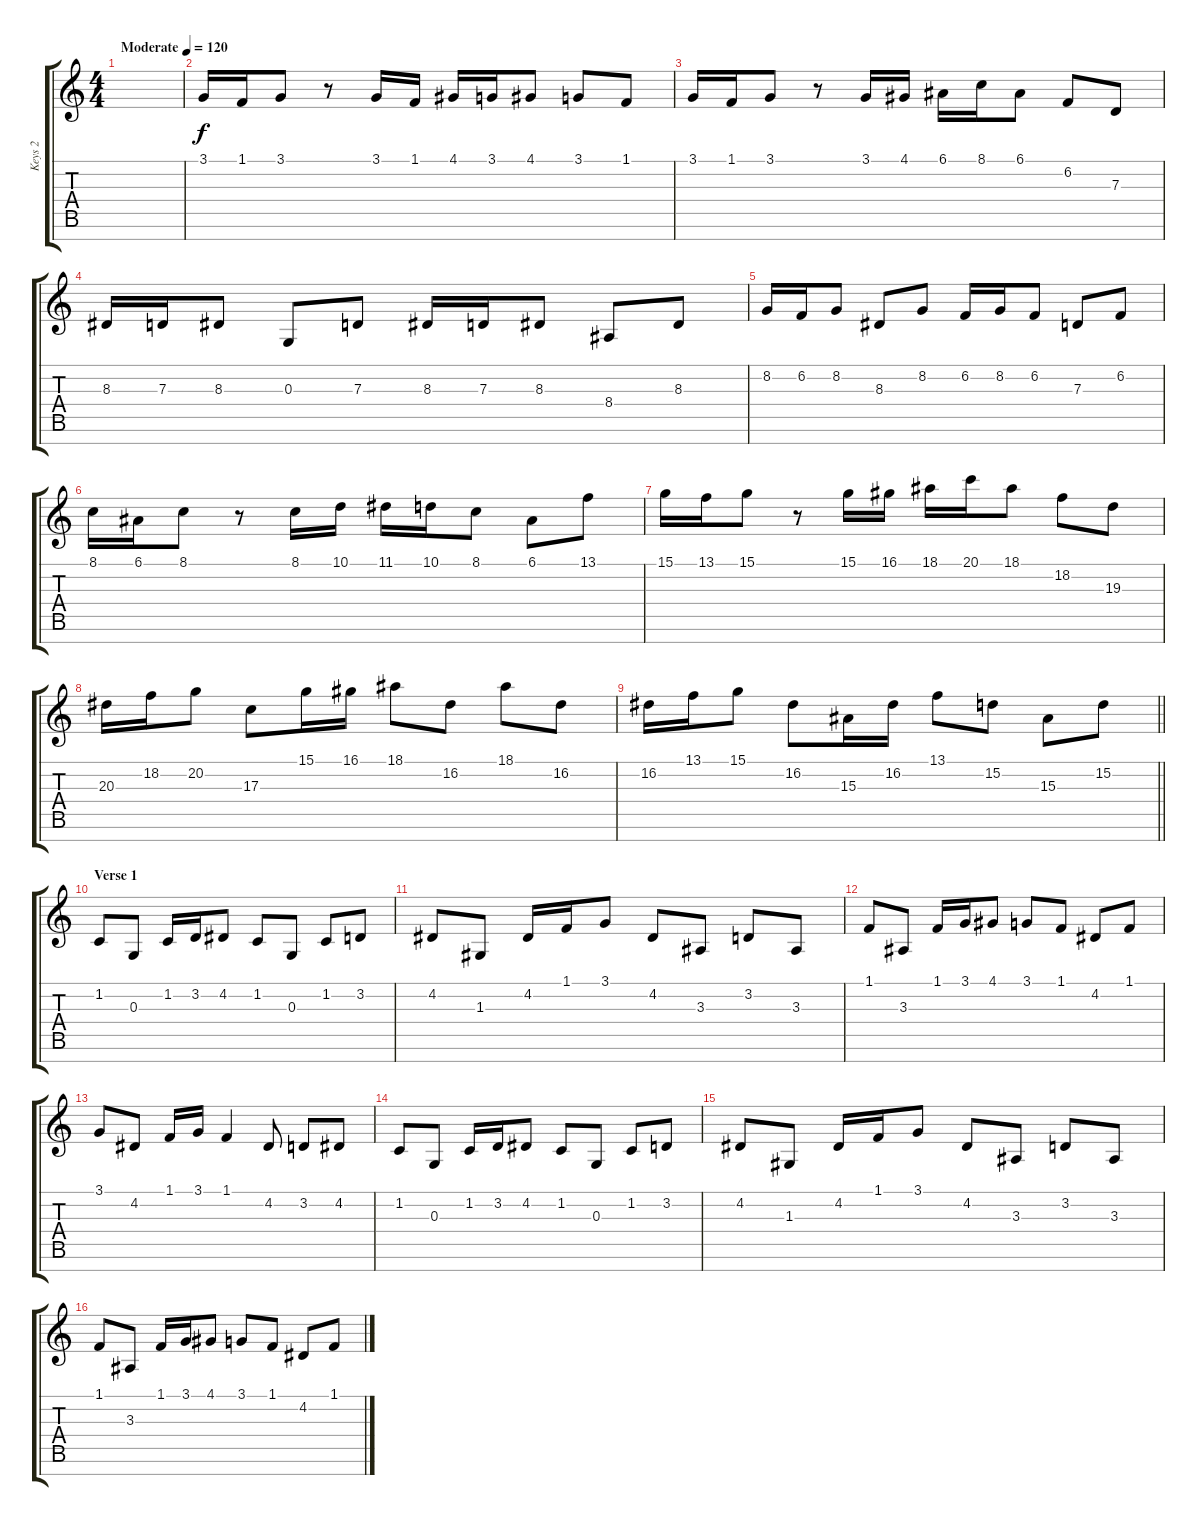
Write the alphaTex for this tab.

\track ("Keys 2" "Keys 2") {instrument fx1rain}
\staff {score tabs}
\tuning (E4 B3 G3 D3 A2 E2 B1) {hide}
\ts (4 4)
\tempo (120 "Moderate")
\clef g2
\ks c
|
3.1.16 1.1.16 3.1.8 r.8 3.1.16 1.1.16 4.1.16 3.1.16 4.1.8 3.1.8 1.1.8 |
3.1.16 1.1.16 3.1.8 r.8 3.1.16 4.1.16 6.1.16 8.1.16 6.1.8 6.2.8 7.3.8 |
8.3.16 7.3.16 8.3.8 0.3.8 7.3.8 8.3.16 7.3.16 8.3.8 8.4.8 8.3.8 |
8.2.16 6.2.16 8.2.8 8.3.8 8.2.8 6.2.16 8.2.16 6.2.8 7.3.8 6.2.8 |
8.1.16 6.1.16 8.1.8 r.8 8.1.16 10.1.16 11.1.16 10.1.16 8.1.8 6.1.8 13.1.8 |
15.1.16 13.1.16 15.1.8 r.8 15.1.16 16.1.16 18.1.16 20.1.16 18.1.8 18.2.8 19.3.8 |
20.3.16 18.2.16 20.2.8 17.3.8 15.1.16 16.1.16 18.1.8 16.2.8 18.1.8 16.2.8 |
\barLineRight lightlight
16.2.16 13.1.16 15.1.8 16.2.8 15.3.16 16.2.16 13.1.8 15.2.8 15.3.8 15.2.8 |
\section ("" "Verse 1")
1.2.8 0.3.8 1.2.16 3.2.16 4.2.8 1.2.8 0.3.8 1.2.8 3.2.8 |
4.2.8 1.3.8 4.2.16 1.1.16 3.1.8 4.2.8 3.3.8 3.2.8 3.3.8 |
1.1.8 3.3.8 1.1.16 3.1.16 4.1.8 3.1.8 1.1.8 4.2.8 1.1.8 |
3.1.8 4.2.8 1.1.16 3.1.16 1.1.4 4.2.8 3.2.8 4.2.8 |
1.2.8 0.3.8 1.2.16 3.2.16 4.2.8 1.2.8 0.3.8 1.2.8 3.2.8 |
4.2.8 1.3.8 4.2.16 1.1.16 3.1.8 4.2.8 3.3.8 3.2.8 3.3.8 |
1.1.8 3.3.8 1.1.16 3.1.16 4.1.8 3.1.8 1.1.8 4.2.8 1.1.8
